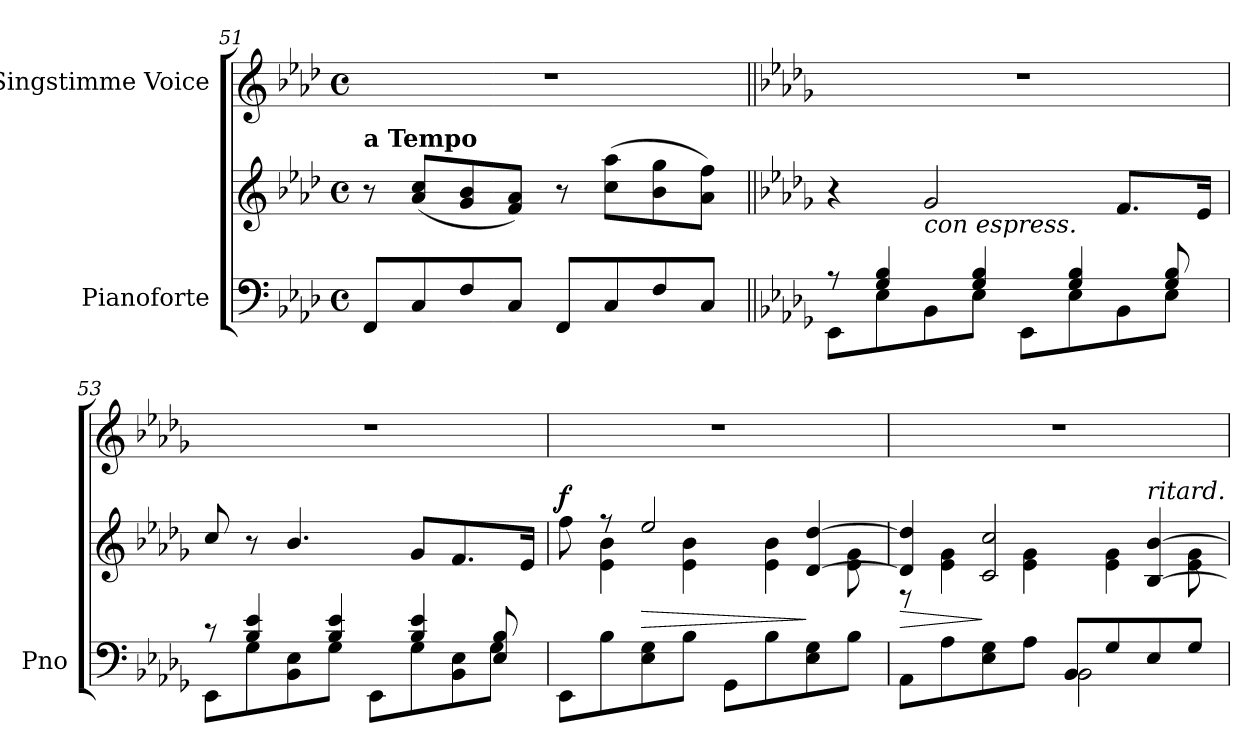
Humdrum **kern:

**kern	**kern	**dynam	**kern
*part2	*part2	*part2	*part1
*staff3	*staff2	*staff2/3	*staff1
*I"Pianoforte	*	*	*I"Singstimme Voice
*I'Pno	*	*	*
*clefF4	*clefG2	*	*clefG2
*k[b-e-a-d-]	*k[b-e-a-d-]	*	*k[b-e-a-d-]
*M4/4	*M4/4	*	*M4/4
*met(c)	*met(c)	*	*met(c)
=51	=51	=51	=51
!	!LO:TX:a:B:t=a Tempo	!	!
8FF/L	8r	.	1r
8C/	(8a-/ 8cc/L	.	.
8F/	8g/ 8b-/	.	.
8C/J	8f/ 8a-/J)	.	.
8FF/L	8r	.	.
8C/	(8cc\ 8aa-\L	.	.
8F/	8b-\ 8gg\	.	.
8C/J	8a-\ 8ff\J)	.	.
!!LO:LB:g=z
=52||	=52||	=52||	=52||
*k[b-e-a-d-g-]	*k[b-e-a-d-g-]	*	*k[b-e-a-d-g-]
*^	*	*	*
8r	8EE-\L	4r	.	1r
4G-/ 4B-/	8E-\	.	.	.
!	!	!LO:TX:b:i:t=con espress.	!	!
.	8BB-\	2g-/	.	.
4G-/ 4B-/	8E-\J	.	.	.
.	8EE-\L	.	.	.
4G-/ 4B-/	8E-\	.	.	.
.	8BB-\	8.f/L	.	.
8G-/ 8B-/	8E-\J	.	.	.
.	.	16e-/Jk	.	.
!!LO:PB:g=z
=53	=53	=53	=53	=53
8r	8EE-\L	8cc/	.	1r
4B-/ 4e-/	8G-\	8r	.	.
.	8BB-\ 8E-\	4.b-/	.	.
4B-/ 4e-/	8G-\J	.	.	.
.	8EE-\L	.	.	.
4B-/ 4e-/	8G-\	8g-/L	.	.
.	8BB-\ 8E-\	8.f/	.	.
8E-/ 8B-/	8G-\J	.	.	.
.	.	16e-/Jk	.	.
*v	*v	*	*	*
=54	=54	=54	=54
*	*^	*	*
!	!	!	!LO:DY:a	!
8EE-\L	8ff\	8ryy	f	1r
8B-\	8r	4e-\ 4b-\	.	.
!	!	!	!LO:HP:b	!
8E-\ 8G-\	2ee-/	.	>	.
8B-\J	.	4e-\ 4b-\	.	.
8GG-\L	.	.	.	.
8B-\	.	4e-\ 4b-\	.	.
8E-\ 8G-\	[<4d-/ [4dd-/	.	]	.
8B-\J	.	8e-\ 8g-\	.	.
=55	=55	=55	=55	=55
*^	*	*	*	*
!	!	!	!	!LO:HP:b	!
8AA-\L	2ryy	4d-/] 4dd-/]	8r	>	1r
8A-\	.	.	4e-\ 4g-\	.	.
8E-\ 8G-\	.	2c/ 2cc/	.	]	.
8A-\J	.	.	4e-\ 4g-\	.	.
8BB-/L	2BB-\	.	.	.	.
8G-/	.	.	4e-\ 4g-\	.	.
!	!	!LO:TX:a:i:t=ritard.	!	!	!
8E-/	.	[<4B-/ [4b-/	.	.	.
8G-/J	.	.	8e-\ 8g-\	.	.
*v	*v	*	*	*	*
*	*v	*v	*	*
=	=	=	=
*-	*-	*-	*-
